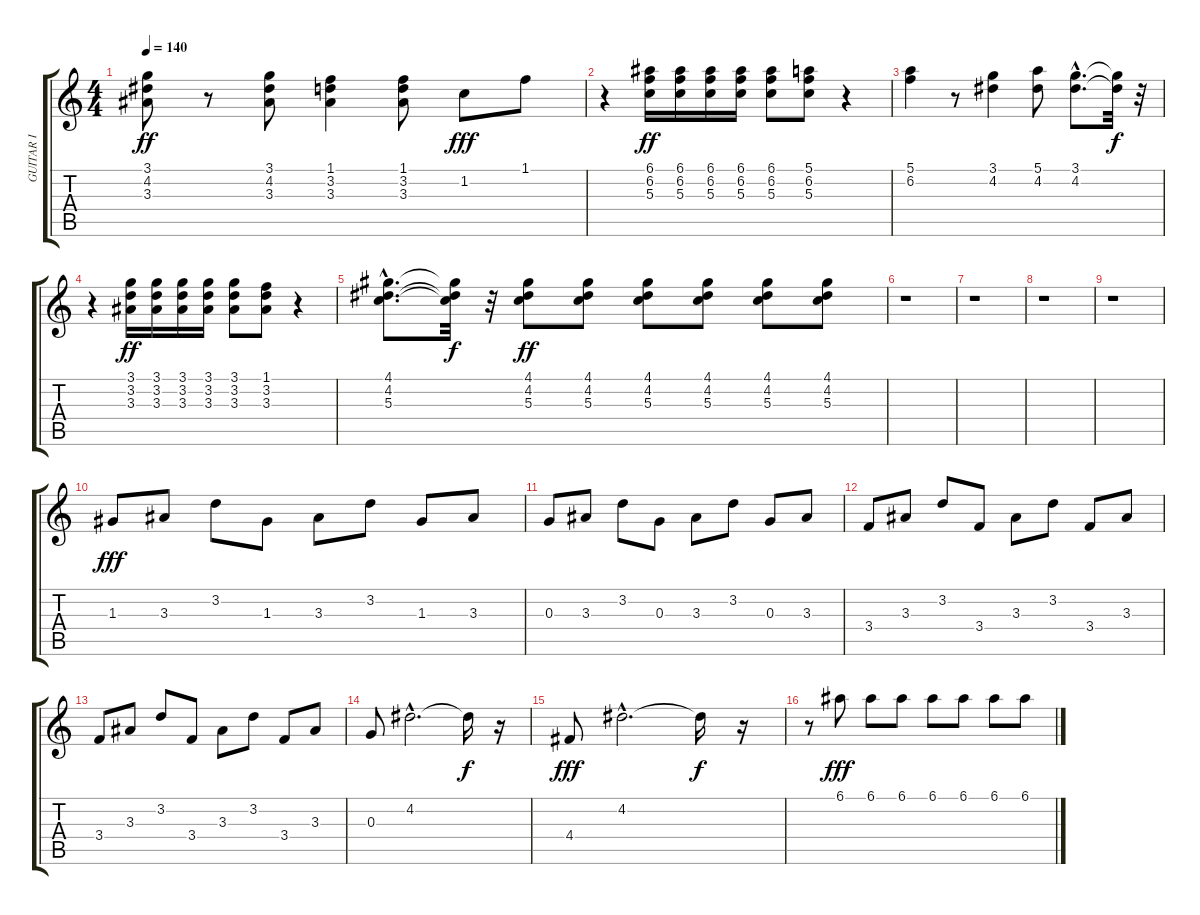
\track ("GUITAR I" "GUITAR I") {instrument distortionguitar}
\staff {score tabs}
\tuning (E4 B3 G3 D3 A2 E2) {hide}
\ts (4 4)
\tempo 140
\clef g2
\ks c
(3.1 4.2 3.3).8{dy ff} r.8 (3.1 4.2 3.3).8 (1.1 3.2 3.3).4 (1.1 3.2 3.3).8 1.2.8{dy fff} 1.1.8 |
r.4 (6.1 6.2 5.3).16{dy ff} (6.1 6.2 5.3).16 (6.1 6.2 5.3).16 (6.1 6.2 5.3).16 (6.1 6.2 5.3).8 (5.1 6.2 5.3).8 r.4 |
(5.1 6.2).4 r.8 (3.1 4.2).4 (5.1 4.2).8 (3.1{hac} 4.2{hac}).8{d} (3.1{t} 4.2{t}).32{dy f} r.32 |
r.4 (3.1 3.2 3.3).16{dy ff} (3.1 3.2 3.3).16 (3.1 3.2 3.3).16 (3.1 3.2 3.3).16 (3.1 3.2 3.3).8 (1.1 3.2 3.3).8 r.4 |
(4.1{hac} 4.2{hac} 5.3{hac}).8{d} (4.1{t} 4.2{t} 5.3{t}).32{dy f} r.32 (4.1 4.2 5.3).8{dy ff} (4.1 4.2 5.3).8 (4.1 4.2 5.3).8 (4.1 4.2 5.3).8 (4.1 4.2 5.3).8 (4.1 4.2 5.3).8 |
r.1 |
r.1 |
r.1 |
r.1 |
1.3.8{dy fff volume 12} 3.3.8 3.2.8 1.3.8 3.3.8 3.2.8 1.3.8 3.3.8 |
0.3.8 3.3.8 3.2.8 0.3.8 3.3.8 3.2.8 0.3.8 3.3.8 |
3.4.8 3.3.8 3.2.8 3.4.8 3.3.8 3.2.8 3.4.8 3.3.8 |
3.4.8 3.3.8 3.2.8 3.4.8 3.3.8 3.2.8 3.4.8 3.3.8 |
0.3.8{instrument distortionguitar} 4.2{hac}.2{d} 4.2{t}.16{dy f} r.16 |
4.4.8{dy fff} 4.2{hac}.2{d} 4.2{t}.16{dy f} r.16 |
r.8 6.1.8{dy fff} 6.1.8 6.1.8 6.1.8 6.1.8 6.1.8 6.1.8
